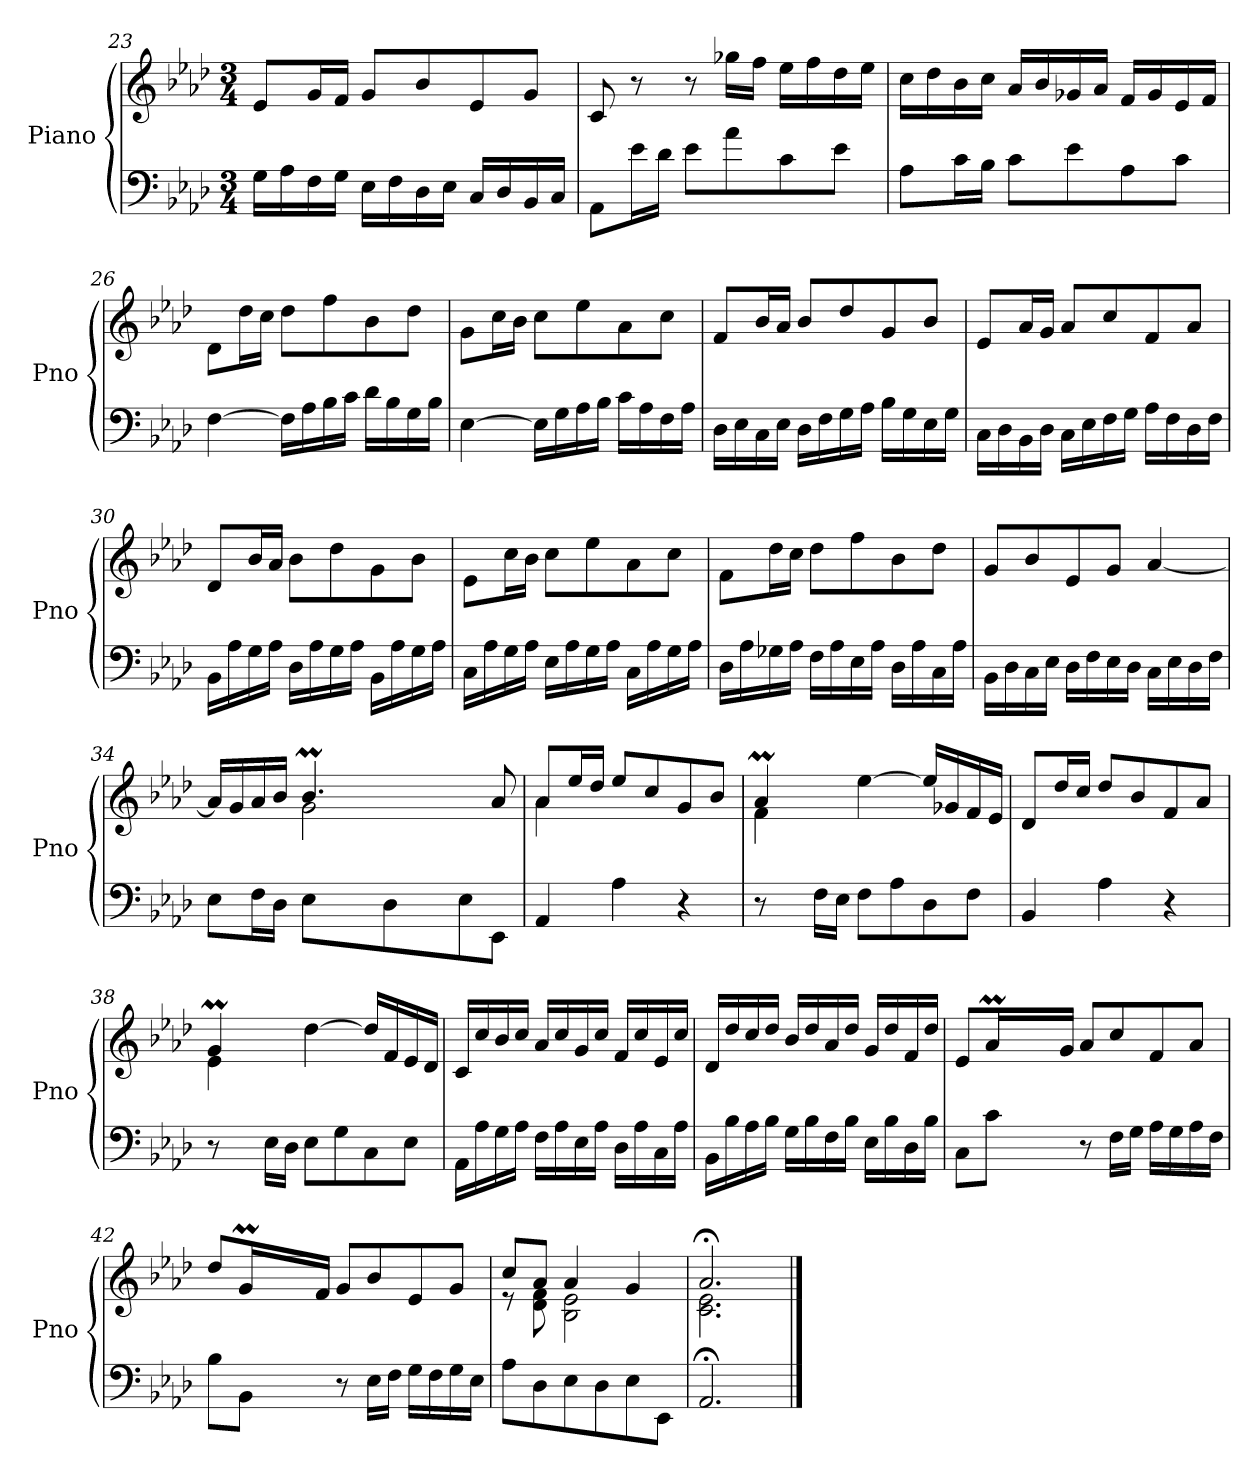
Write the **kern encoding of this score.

**kern	**kern
*part1	*part1
*staff2	*staff1
*I"Piano	*
*I'Pno	*
!!LO:LB:g=z
*clefF4	*clefG2
*k[b-e-a-d-]	*k[b-e-a-d-]
*M3/4	*M3/4
=23	=23
16G\LL	8e-/L
16A-\	.
16F\	16g/L
16G\JJ	16f/JJ
16E-\LL	8g/L
16F\	.
16D-\	8b-/
16E-\JJ	.
16C/LL	8e-/
16D-/	.
16BB-/	8g/J
16C/JJ	.
=24	=24
8AA-\L	8c/
16e-\L	8r
16d-\JJ	.
8e-\L	8r
8a-\	16gg-X\LL
.	16ff\JJ
8c\	16ee-\LL
.	16ff\
8e-\J	16dd-\
.	16ee-\JJ
=25	=25
8A-\L	16cc\LL
.	16dd-\
16c\L	16b-\
16B-\JJ	16cc\JJ
8c\L	16a-/LL
.	16b-/
8e-\	16g-X/
.	16a-/JJ
8A-\	16f/LL
.	16g-/
8c\J	16e-/
.	16f/JJ
=26	=26
[4F\	8d-\L
.	16dd-\L
.	16cc\JJ
16F\LL]	8dd-\L
16A-\	.
16B-\	8ff\
16c\JJ	.
16d-\LL	8b-\
16B-\	.
16G\	8dd-\J
16B-\JJ	.
!!LO:LB:g=z
=27	=27
[4E-\	8g\L
.	16cc\L
.	16b-\JJ
16E-\LL]	8cc\L
16G\	.
16A-\	8ee-\
16B-\JJ	.
16c\LL	8a-\
16A-\	.
16F\	8cc\J
16A-\JJ	.
=28	=28
16D-\LL	8f/L
16E-\	.
16C\	16b-/L
16E-\JJ	16a-/JJ
16D-\LL	8b-/L
16F\	.
16G\	8dd-/
16A-\JJ	.
16B-\LL	8g/
16G\	.
16E-\	8b-/J
16G\JJ	.
=29	=29
16C\LL	8e-/L
16D-\	.
16BB-\	16a-/L
16D-\JJ	16g/JJ
16C\LL	8a-/L
16E-\	.
16F\	8cc/
16G\JJ	.
16A-\LL	8f/
16F\	.
16D-\	8a-/J
16F\JJ	.
=30	=30
16BB-\LL	8d-/L
16A-\	.
16G\	16b-/L
16A-\JJ	16a-/JJ
16D-\LL	8b-\L
16A-\	.
16G\	8dd-\
16A-\JJ	.
16BB-\LL	8g\
16A-\	.
16G\	8b-\J
16A-\JJ	.
!!LO:LB:g=z
=31	=31
16C\LL	8e-\L
16A-\	.
16G\	16cc\L
16A-\JJ	16b-\JJ
16E-\LL	8cc\L
16A-\	.
16G\	8ee-\
16A-\JJ	.
16C\LL	8a-\
16A-\	.
16G\	8cc\J
16A-\JJ	.
=32	=32
16D-\LL	8f\L
16A-\	.
16G-X\	16dd-\L
16A-\JJ	16cc\JJ
16F\LL	8dd-\L
16A-\	.
16E-\	8ff\
16A-\JJ	.
16D-\LL	8b-\
16A-\	.
16C\	8dd-\J
16A-\JJ	.
=33	=33
16BB-\LL	8g/L
16D-\	.
16C\	8b-/
16E-\JJ	.
16D-\LL	8e-/
16F\	.
16E-\	8g/J
16D-\JJ	.
16C\LL	[4a-/
16E-\	.
16D-\	.
16F\JJ	.
!!LO:LB:g=z
=34	=34
*^	*^
*	*^	*	*^
4ryy	4ryy	8E-\L	16a-/LL]	4ryy	4ryy
.	.	.	16g/	.	.
.	.	16F\L	16a-/	.	.
.	.	16D-\JJ	16b-/JJ	.	.
2ryy	4.ryy	8E-\L	4.b-M/	2g\	32ccyy
.	.	.	.	.	32b-yy
.	.	.	.	.	32ccyy
.	.	.	.	.	32b-yy
.	.	8D-\	.	.	32ccyy
.	.	.	.	.	32b-yy
.	.	.	.	.	32ccyy
.	.	.	.	.	[32b-yy
.	.	8E-\	.	.	8b-yy]
.	8ryy	8EE-\J	8a-/	.	8ryy
*	*v	*v	*	*	*
*	*	*	*v	*v
!!LO:PB:g=z
=35	=35	=35	=35
4ryy	4AA-/	8a-/L	4a-\
.	.	16ee-/L	.
.	.	16dd-/JJ	.
2ryy	4A-\	8ee-/L	2ryy
.	.	8cc/	.
.	4r	8g/	.
.	.	8b-/J	.
=36	=36	=36	=36
*	*^	*	*^
4ryy	32ryy	8r	4a-M/	4f\	32ryy
.	8..ryy	.	.	.	32b-yy
.	.	.	.	.	8.a-yy
.	.	16F\LL	.	.	.
.	.	16E-\JJ	.	.	.
2ryy	2ryy	8F\L	[4ee-\	2ryy	2ryy
.	.	8A-\	.	.	.
.	.	8D-\	16ee-/LL]	.	.
.	.	.	16g-X/	.	.
.	.	8F\J	16f/	.	.
.	.	.	16e-/JJ	.	.
*v	*v	*v	*	*	*
*	*v	*v	*v
=37	=37
4BB-/	8d-/L
.	16dd-/L
.	16cc/JJ
4A-\	8dd-/L
.	8b-/
4r	8f/
.	8a-/J
=38	=38
*^	*^
*	*^	*	*^
4ryy	32ryy	8r	4gm/	4e-\	32ryy
.	8..ryy	.	.	.	32a-yy
.	.	.	.	.	8.gyy
.	.	16E-\LL	.	.	.
.	.	16D-\JJ	.	.	.
2ryy	2ryy	8E-\L	[4dd-\	2ryy	2ryy
.	.	8G\	.	.	.
.	.	8C\	16dd-/LL]	.	.
.	.	.	16f/	.	.
.	.	8E-\J	16e-/	.	.
.	.	.	16d-/JJ	.	.
*v	*v	*v	*	*	*
*	*v	*v	*v
=39	=39
16AA-\LL	16c/LL
16A-\	16cc/
16G\	16b-/
16A-\JJ	16cc/JJ
16F\LL	16a-/LL
16A-\	16cc/
16E-\	16g/
16A-\JJ	16cc/JJ
16D-\LL	16f/LL
16A-\	16cc/
16C\	16e-/
16A-\JJ	16cc/JJ
!!LO:LB:g=z
=40	=40
16BB-\LL	16d-/LL
16B-\	16dd-/
16A-\	16cc/
16B-\JJ	16dd-/JJ
16G\LL	16b-/LL
16B-\	16dd-/
16F\	16a-/
16B-\JJ	16dd-/JJ
16E-\LL	16g/LL
16B-\	16dd-/
16D-\	16f/
16B-\JJ	16dd-/JJ
=41	=41
*^	*^
8ryy	8C\L	8e-/L	8ryy
16ryy	8c\J	16a-M/L	64b-yy
.	.	.	64a-yy
.	.	.	64b-yy
.	.	.	64a-yy
2ryy	.	16g/JJ	2ryy
.	8r	8a-/L	.
.	16F\LL	8cc/	.
.	16G\JJ	.	.
.	16A-\LL	8f/	.
.	16G\	.	.
.	16A-\	8a-/J	.
16ryy	16F\JJ	.	16ryy
=42	=42	=42	=42
8ryy	8B-\L	8dd-/L	8ryy
16ryy	8BB-\J	16gm/L	64a-yy
.	.	.	64gyy
.	.	.	64a-yy
.	.	.	64gyy
2ryy	.	16f/JJ	2ryy
.	8r	8g/L	.
.	16E-\LL	8b-/	.
.	16F\JJ	.	.
.	16G\LL	8e-/	.
.	16F\	.	.
.	16G\	8g/J	.
16ryy	16E-\JJ	.	16ryy
*v	*v	*	*
=43	=43	=43
8A-\L	8cc/L	8r
8D-\	8a-/J	8d-\ 8f\
8E-\	4a-/	2B-\ 2e-\
8D-\	.	.
8E-\	4g/	.
8EE-\J	.	.
=44	=44	=44
2.AA-;/	2.a-;</	2.c\ 2.e-\
*	*v	*v
==	==
*-	*-
